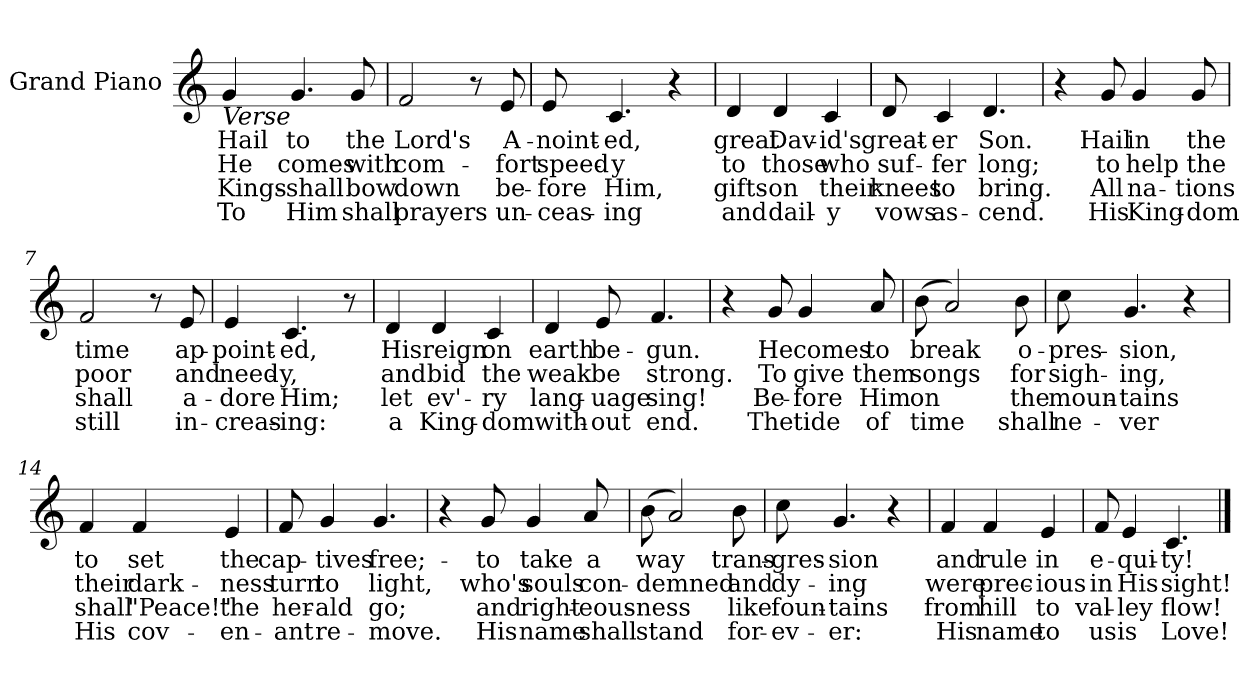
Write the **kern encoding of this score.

**kern	**text	**text	**text	**text
*part1	*part1	*part1	*part1	*part1
*staff1	*staff1	*staff1	*staff1	*staff1
*I"Grand Piano	*	*	*	*
*I'Pno	*	*	*	*
*clefG2	*	*	*	*
*k[]	*	*	*	*
=1	=1	=1	=1	=1
!LO:TX:b:i:t=Verse	!	!	!	!
4g/	Hail	He	Kings-	To
4.g/	to	comes	-shall	Him
8g/	the	with	bow	shall
=2	=2	=2	=2	=2
2f/	Lord's	com-	down	prayers
8r	.	.	.	.
8e/	A-	-fort	be-	un-
=3	=3	=3	=3	=3
8e/	-noint-	speed-	-fore	-ceas-
4.c/	-ed,	-y	Him,	-ing
4r	.	.	.	.
=4	=4	=4	=4	=4
4d/	great	to	gifts-	and
4d/	Dav-	those	-on	dail-
4c/	-id's	who	their	-y
!!LO:LB:g=z
=5	=5	=5	=5	=5
8d/	great-	suf-	knees	vows
4c/	-er	-fer	to	as-
4.d/	Son.	long;	bring.	-cend.
!!LO:LB:g=z
=6	=6	=6	=6	=6
4r	.	.	.	.
8g/	Hail	to	All	His
4g/	in	help	na-	King-
8g/	the	the	-tions	-dom
=7	=7	=7	=7	=7
2f/	time	poor	shall	still
8r	.	.	.	.
8e/	ap-	and	a-	in-
=8	=8	=8	=8	=8
4e/	-point-	need-	-dore	-creas-
4.c/	-ed,	-y,	Him;	-ing:
8r	.	.	.	.
=9	=9	=9	=9	=9
4d/	His	and	let	a
4d/	reign	bid	ev'-	King-
4c/	on	the	-ry	-dom
!!LO:LB:g=z
=10	=10	=10	=10	=10
4d/	earth	weak	lang-	with-
8e/	be-	be	-uage	-out
4.f/	-gun.	strong.	sing!	end.
!!LO:LB:g=z
=11	=11	=11	=11	=11
4r	.	.	.	.
8g/	He	To	Be-	The
4g/	comes	give	-fore	tide
8a/	to	them	Him	of
=12	=12	=12	=12	=12
(>8b\	break	songs	on	time
2a/)	.	.	.	.
8b\	o-	for	the	shall
=13	=13	=13	=13	=13
8cc\	-pres-	sigh-	moun-	ne-
4.g/	-sion,	-ing,	-tains	-ver
4r	.	.	.	.
=14	=14	=14	=14	=14
4f/	to	their	shall	His
4f/	set	dark-	"Peace!"	cov-
4e/	the	-ness	the	-en-
!!LO:LB:g=z
=15	=15	=15	=15	=15
8f/	cap-	turn	her-	-ant
4g/	-tives	to	-ald	re-
4.g/	free;-	light,	go;	-move.
!!LO:LB:g=z
=16	=16	=16	=16	=16
4r	.	.	.	.
8g/	-to	who's	and	His
4g/	take	souls	right-	name
8a/	a	con-	-eous-	shall
=17	=17	=17	=17	=17
(>8b\	way	-demned	-ness	stand
2a/)	.	.	.	.
8b\	trans-	and	like	for-
=18	=18	=18	=18	=18
8cc\	-gres-	dy-	foun-	-ev-
4.g/	-sion	-ing	-tains	-er:
4r	.	.	.	.
=19	=19	=19	=19	=19
4f/	and	were	from	His
4f/	rule	prec-	hill	name
4e/	in	-ious	to	to
!!LO:LB:g=z
=20	=20	=20	=20	=20
8f/	e-	in	val-	us
4e/	-qui-	His	-ley	is
4.c/	-ty!	sight!	flow!	Love!
==	==	==	==	==
*-	*-	*-	*-	*-
